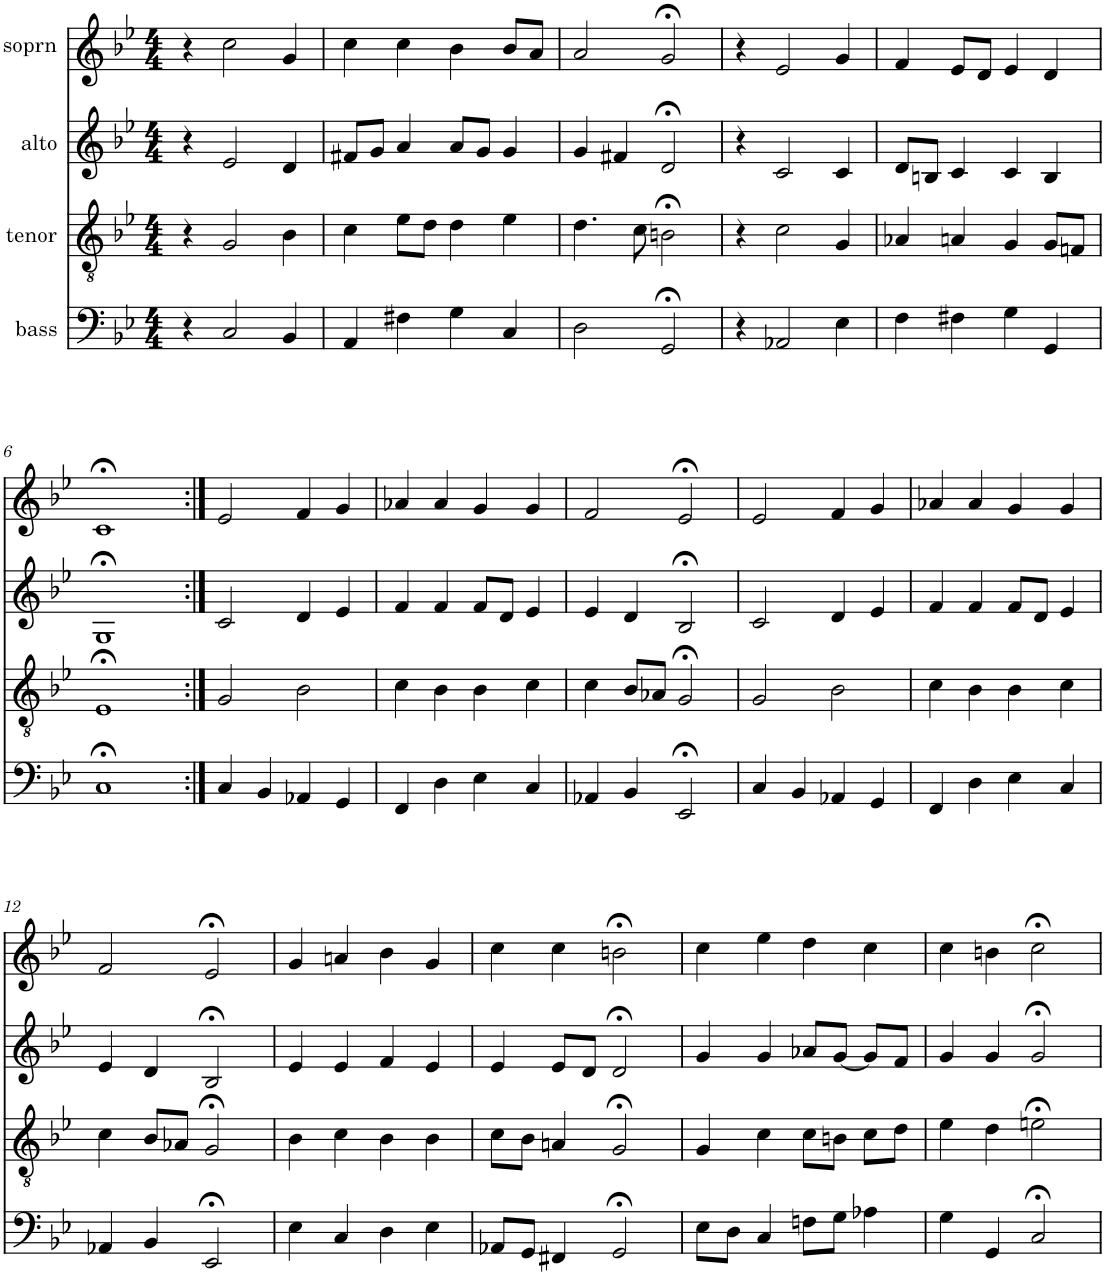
**kern	**kern	**kern	**kern
*part4	*part3	*part2	*part1
*staff4	*staff3	*staff2	*staff1
*I"bass	*I"tenor	*I"alto	*I"soprn
*clefF4	*clefGv2	*clefG2	*clefG2
*k[b-e-]	*k[b-e-]	*k[b-e-]	*k[b-e-]
*C:dor	*C:dor	*C:dor	*C:dor
*M4/4	*M4/4	*M4/4	*M4/4
=1	=1	=1	=1
4r	4r	4r	4r
2C/	2G/	2e-/	2cc\
4BB-/	4B-\	4d/	4g/
=2	=2	=2	=2
4AA/	4c\	8f#X/L	4cc\
.	.	8g/J	.
4F#X\	8e-\L	4a/	4cc\
.	8d\J	.	.
4G\	4d\	8a/L	4b-\
.	.	8g/J	.
4C/	4e-\	4g/	8b-/L
.	.	.	8a/J
=3	=3	=3	=3
2D\	4.d\	4g/	2a/
.	.	4f#X/	.
.	8c\	.	.
2GG;</	2Bn;<\	2d;</	2g;</
=4	=4	=4	=4
4r	4r	4r	4r
2AA-X/	2c\	2c/	2e-/
4E-\	4G/	4c/	4g/
=5	=5	=5	=5
4F\	4A-X/	8d/L	4f/
.	.	8Bn/J	.
4F#X\	4An/	4c/	8e-/L
.	.	.	8d/J
4G\	4G/	4c/	4e-/
4GG/	8G/L	4B/	4d/
.	8Fn/J	.	.
!!LO:LB:g=z
=6	=6	=6	=6
1C;<	1E-;<	1G;<	1c;<
=7:|!	=7:|!	=7:|!	=7:|!
4C/	2G/	2c/	2e-/
4BB-/	.	.	.
4AA-X/	2B-\	4d/	4f/
4GG/	.	4e-/	4g/
=8	=8	=8	=8
4FF/	4c\	4f/	4a-X/
4D\	4B-\	4f/	4a-/
4E-\	4B-\	8f/L	4g/
.	.	8d/J	.
4C/	4c\	4e-/	4g/
=9	=9	=9	=9
4AA-X/	4c\	4e-/	2f/
4BB-/	8B-/L	4d/	.
.	8A-X/J	.	.
2EE-;</	2G;</	2B-;</	2e-;</
=10	=10	=10	=10
4C/	2G/	2c/	2e-/
4BB-/	.	.	.
4AA-X/	2B-\	4d/	4f/
4GG/	.	4e-/	4g/
=11	=11	=11	=11
4FF/	4c\	4f/	4a-X/
4D\	4B-\	4f/	4a-/
4E-\	4B-\	8f/L	4g/
.	.	8d/J	.
4C/	4c\	4e-/	4g/
!!LO:LB:g=z
=12	=12	=12	=12
4AA-X/	4c\	4e-/	2f/
4BB-/	8B-/L	4d/	.
.	8A-X/J	.	.
2EE-;</	2G;</	2B-;</	2e-;</
=13	=13	=13	=13
4E-\	4B-\	4e-/	4g/
4C/	4c\	4e-/	4an/
4D\	4B-\	4f/	4b-\
4E-\	4B-\	4e-/	4g/
=14	=14	=14	=14
8AA-X/L	8c\L	4e-/	4cc\
8GG/J	8B-\J	.	.
4FF#X/	4An/	8e-/L	4cc\
.	.	8d/J	.
2GG;</	2G;</	2d;</	2bn;<\
=15	=15	=15	=15
8E-\L	4G/	4g/	4cc\
8D\J	.	.	.
4C/	4c\	4g/	4ee-\
8Fn\L	8c\L	8a-X/L	4dd\
8G\J	8Bn\J	[8g/J	.
4A-X\	8c\L	8g/L]	4cc\
.	8d\J	8f/J	.
=16	=16	=16	=16
4G\	4e-\	4g/	4cc\
4GG/	4d\	4g/	4bn\
2C;</	2en;<\	2g;</	2cc;<\
=	=	=	=
*-	*-	*-	*-
